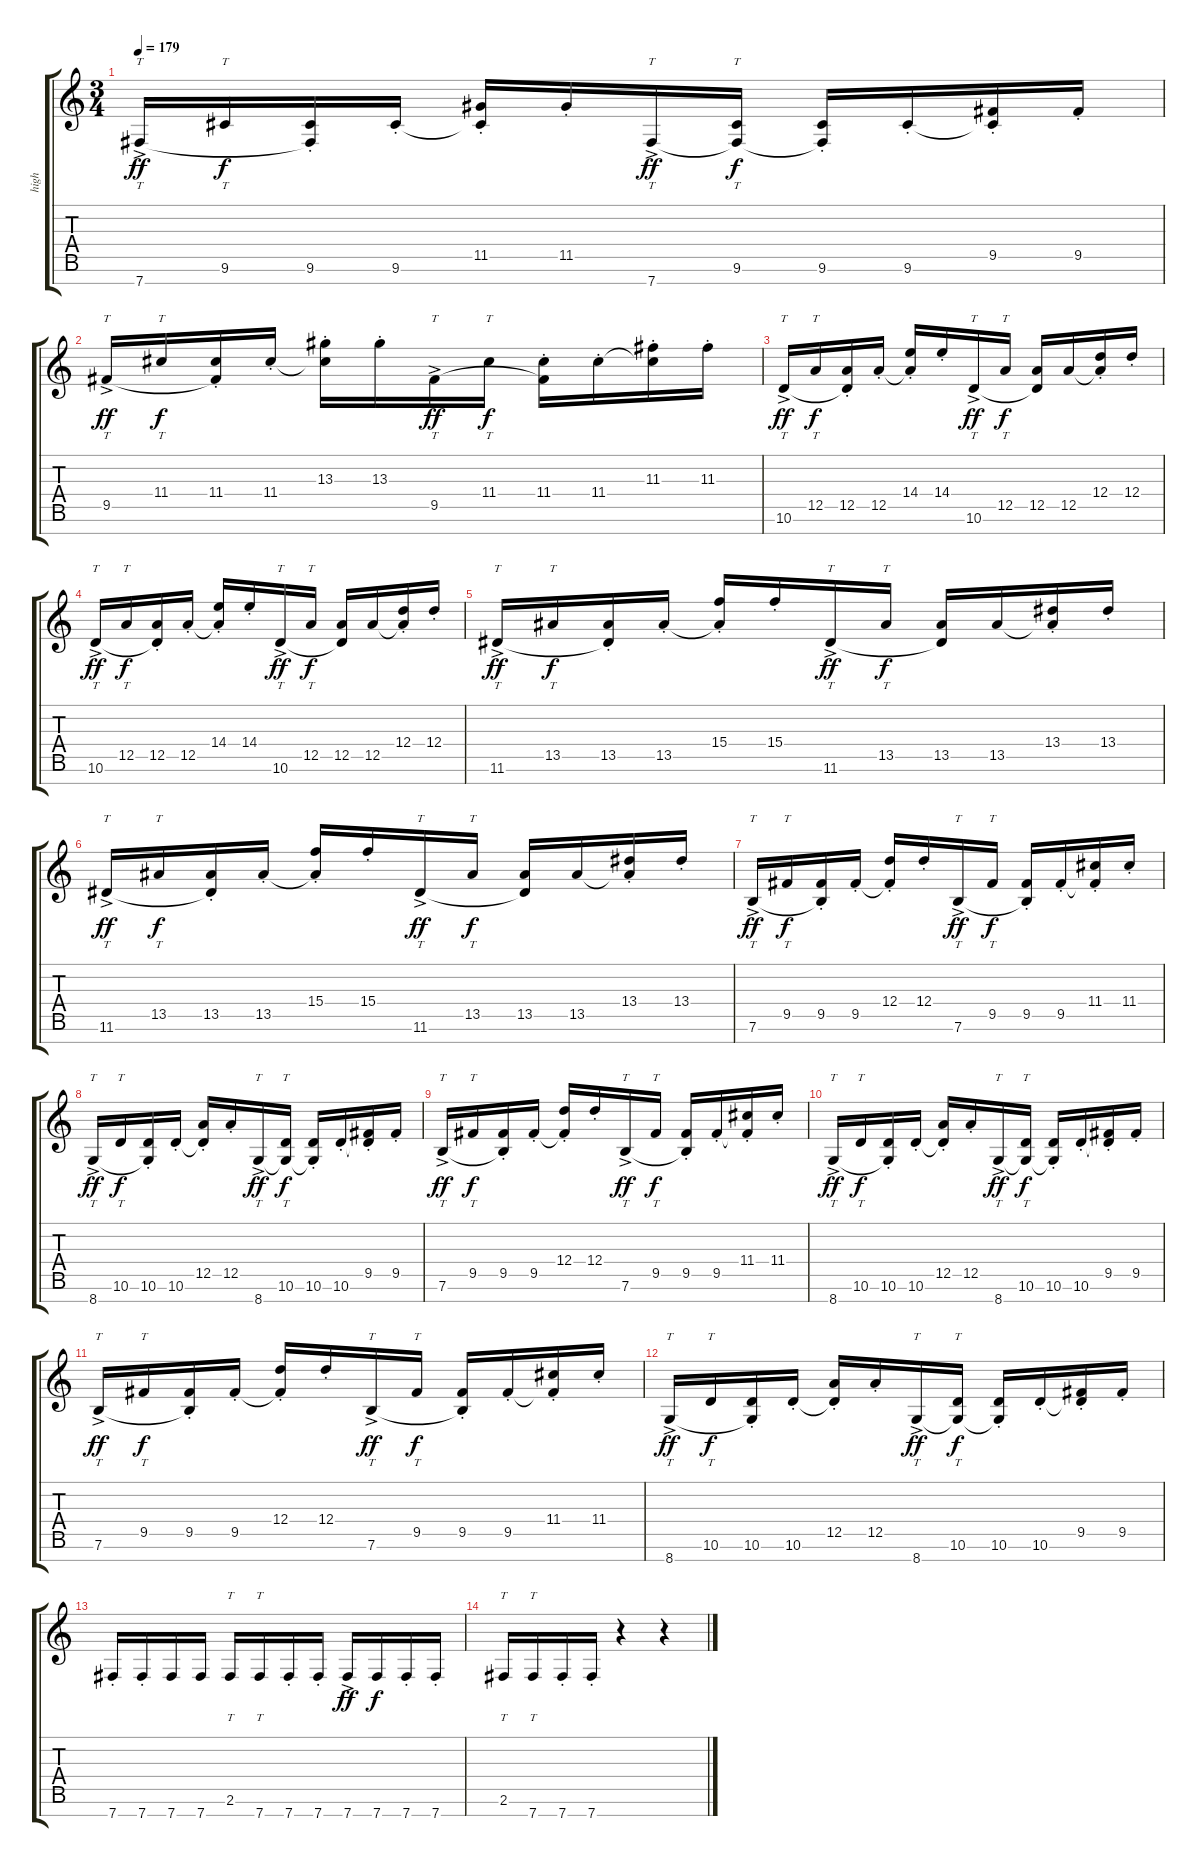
\track ("high" "high") {instrument acousticguitarnylon}
\staff {score tabs}
\tuning (E4 B3 G3 D3 A2 E2 B1) {hide}
\ts (3 4)
\tempo 179
\clef g2
\ks c
7.7{ac}.16{tt dy ff} 9.6.16{tt dy f} (9.6{st} 7.7{t}).16 9.6{st}.16 (11.5{st} 9.6{t}).16 11.5{st}.16 7.7{ac}.16{tt dy ff} (9.6 7.7{t}).16{tt dy f} (9.6{st} 7.7{t}).16 9.6{st}.16 (9.5{st} 9.6{t}).16 9.5{st}.16 |
9.5{ac}.16{tt dy ff} 11.4.16{tt dy f} (11.4{st} 9.5{t}).16 11.4{st}.16 (13.3{st} 11.4{t}).16 13.3{st}.16 9.5{ac}.16{tt dy ff} 11.4.16{tt dy f} (11.4{st} 9.5{t}).16 11.4{st}.16 (11.3{st} 11.4{t}).16 11.3{st}.16 |
10.6{ac}.16{tt dy ff} 12.5.16{tt dy f} (12.5{st} 10.6{t}).16 12.5{st}.16 (14.4{st} 12.5{t}).16 14.4{st}.16 10.6{ac}.16{tt dy ff} 12.5.16{tt dy f} (12.5 10.6{t}).16 12.5.16 (12.4{st} 12.5{t}).16 12.4{st}.16 |
10.6{ac}.16{tt dy ff} 12.5.16{tt dy f} (12.5{st} 10.6{t}).16 12.5{st}.16 (14.4{st} 12.5{t}).16 14.4{st}.16 10.6{ac}.16{tt dy ff} 12.5.16{tt dy f} (12.5 10.6{t}).16 12.5.16 (12.4{st} 12.5{t}).16 12.4{st}.16 |
11.6{ac}.16{tt dy ff} 13.5.16{tt dy f} (13.5{st} 11.6{t}).16 13.5{st}.16 (15.4{st} 13.5{t}).16 15.4{st}.16 11.6{ac}.16{tt dy ff} 13.5.16{tt dy f} (13.5 11.6{t}).16 13.5.16 (13.4{st} 13.5{t}).16 13.4{st}.16 |
11.6{ac}.16{tt dy ff} 13.5.16{tt dy f} (13.5{st} 11.6{t}).16 13.5{st}.16 (15.4{st} 13.5{t}).16 15.4{st}.16 11.6{ac}.16{tt dy ff} 13.5.16{tt dy f} (13.5 11.6{t}).16 13.5.16 (13.4{st} 13.5{t}).16 13.4{st}.16 |
7.6{ac}.16{tt dy ff} 9.5.16{tt dy f} (9.5{st} 7.6{t}).16 9.5{st}.16 (12.4{st} 9.5{t}).16 12.4{st}.16 7.6{ac}.16{tt dy ff} 9.5.16{tt dy f} (9.5{st} 7.6{t}).16 9.5{st}.16 (11.4{st} 9.5{t}).16 11.4{st}.16 |
8.7{ac}.16{tt dy ff} 10.6.16{tt dy f} (10.6{st} 8.7{t}).16 10.6{st}.16 (12.5{st} 10.6{t}).16 12.5{st}.16 8.7{ac}.16{tt dy ff} (10.6 8.7{t}).16{tt dy f} (10.6{st} 8.7{t}).16 10.6{st}.16 (9.5{st} 10.6{t}).16 9.5{st}.16 |
7.6{ac}.16{tt dy ff} 9.5.16{tt dy f} (9.5{st} 7.6{t}).16 9.5{st}.16 (12.4{st} 9.5{t}).16 12.4{st}.16 7.6{ac}.16{tt dy ff} 9.5.16{tt dy f} (9.5{st} 7.6{t}).16 9.5{st}.16 (11.4{st} 9.5{t}).16 11.4{st}.16 |
8.7{ac}.16{tt dy ff} 10.6.16{tt dy f} (10.6{st} 8.7{t}).16 10.6{st}.16 (12.5{st} 10.6{t}).16 12.5{st}.16 8.7{ac}.16{tt dy ff} (10.6 8.7{t}).16{tt dy f} (10.6{st} 8.7{t}).16 10.6{st}.16 (9.5{st} 10.6{t}).16 9.5{st}.16 |
7.6{ac}.16{tt dy ff} 9.5.16{tt dy f} (9.5{st} 7.6{t}).16 9.5{st}.16 (12.4{st} 9.5{t}).16 12.4{st}.16 7.6{ac}.16{tt dy ff} 9.5.16{tt dy f} (9.5{st} 7.6{t}).16 9.5{st}.16 (11.4{st} 9.5{t}).16 11.4{st}.16 |
8.7{ac}.16{tt dy ff} 10.6.16{tt dy f} (10.6{st} 8.7{t}).16 10.6{st}.16 (12.5{st} 10.6{t}).16 12.5{st}.16 8.7{ac}.16{tt dy ff} (10.6 8.7{t}).16{tt dy f} (10.6{st} 8.7{t}).16 10.6{st}.16 (9.5{st} 10.6{t}).16 9.5{st}.16 |
7.7{st}.16{volume 9 balance 16 instrument acousticguitarsteel} 7.7{st}.16 7.7.16 7.7.16 2.6.16{tt balance 0} 7.7.16{tt} 7.7{st}.16 7.7{st}.16 7.7{ac}.16{dy ff balance 16} 7.7.16{dy f} 7.7{st}.16{balance 0} 7.7{st}.16 |
2.6.16{tt balance 16} 7.7.16{tt} 7.7{st}.16{balance 0} 7.7{st}.16 r.4 r.4
